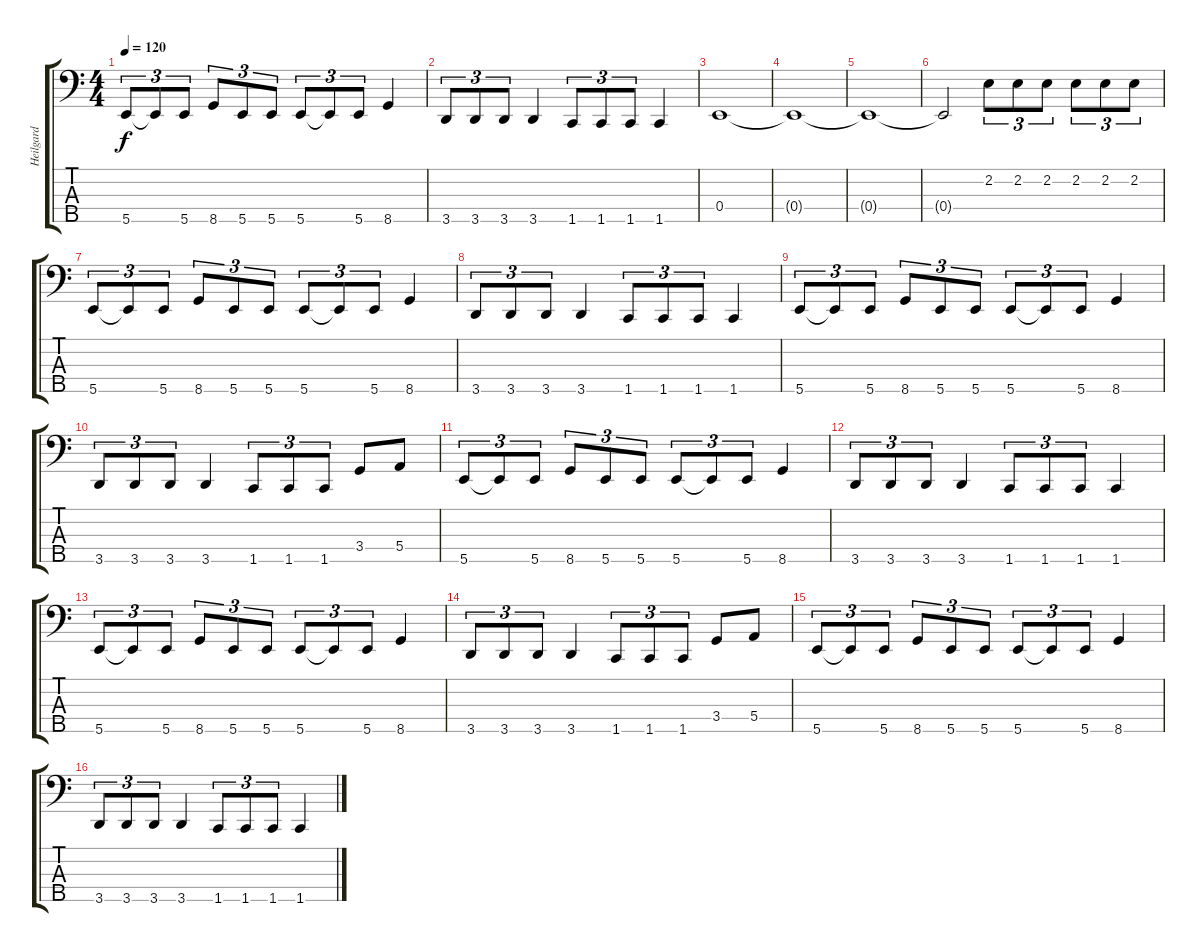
\track ("Heilgard" "Heilgard") {instrument electricbassfinger}
\staff {score tabs}
\tuning (G2 D2 A1 E1 B0) {hide}
\ts (4 4)
\tempo 120
\clef f4
\ks c
5.5.8{tu (3 2) dy f} 5.5{t}.8{tu (3 2)} 5.5.8{tu (3 2)} 8.5.8{tu (3 2)} 5.5.8{tu (3 2)} 5.5.8{tu (3 2)} 5.5.8{tu (3 2)} 5.5{t}.8{tu (3 2)} 5.5.8{tu (3 2)} 8.5.4 |
3.5.8{tu (3 2)} 3.5.8{tu (3 2)} 3.5.8{tu (3 2)} 3.5.4 1.5.8{tu (3 2)} 1.5.8{tu (3 2)} 1.5.8{tu (3 2)} 1.5.4 |
0.4.1 |
0.4{t}.1 |
0.4{t}.1 |
0.4{t}.2 2.2.8{tu (3 2)} 2.2.8{tu (3 2)} 2.2.8{tu (3 2)} 2.2.8{tu (3 2)} 2.2.8{tu (3 2)} 2.2.8{tu (3 2)} |
5.5.8{tu (3 2)} 5.5{t}.8{tu (3 2)} 5.5.8{tu (3 2)} 8.5.8{tu (3 2)} 5.5.8{tu (3 2)} 5.5.8{tu (3 2)} 5.5.8{tu (3 2)} 5.5{t}.8{tu (3 2)} 5.5.8{tu (3 2)} 8.5.4 |
3.5.8{tu (3 2)} 3.5.8{tu (3 2)} 3.5.8{tu (3 2)} 3.5.4 1.5.8{tu (3 2)} 1.5.8{tu (3 2)} 1.5.8{tu (3 2)} 1.5.4 |
5.5.8{tu (3 2)} 5.5{t}.8{tu (3 2)} 5.5.8{tu (3 2)} 8.5.8{tu (3 2)} 5.5.8{tu (3 2)} 5.5.8{tu (3 2)} 5.5.8{tu (3 2)} 5.5{t}.8{tu (3 2)} 5.5.8{tu (3 2)} 8.5.4 |
3.5.8{tu (3 2)} 3.5.8{tu (3 2)} 3.5.8{tu (3 2)} 3.5.4 1.5.8{tu (3 2)} 1.5.8{tu (3 2)} 1.5.8{tu (3 2)} 3.4.8 5.4.8 |
5.5.8{tu (3 2)} 5.5{t}.8{tu (3 2)} 5.5.8{tu (3 2)} 8.5.8{tu (3 2)} 5.5.8{tu (3 2)} 5.5.8{tu (3 2)} 5.5.8{tu (3 2)} 5.5{t}.8{tu (3 2)} 5.5.8{tu (3 2)} 8.5.4 |
3.5.8{tu (3 2)} 3.5.8{tu (3 2)} 3.5.8{tu (3 2)} 3.5.4 1.5.8{tu (3 2)} 1.5.8{tu (3 2)} 1.5.8{tu (3 2)} 1.5.4 |
5.5.8{tu (3 2)} 5.5{t}.8{tu (3 2)} 5.5.8{tu (3 2)} 8.5.8{tu (3 2)} 5.5.8{tu (3 2)} 5.5.8{tu (3 2)} 5.5.8{tu (3 2)} 5.5{t}.8{tu (3 2)} 5.5.8{tu (3 2)} 8.5.4 |
3.5.8{tu (3 2)} 3.5.8{tu (3 2)} 3.5.8{tu (3 2)} 3.5.4 1.5.8{tu (3 2)} 1.5.8{tu (3 2)} 1.5.8{tu (3 2)} 3.4.8 5.4.8 |
5.5.8{tu (3 2)} 5.5{t}.8{tu (3 2)} 5.5.8{tu (3 2)} 8.5.8{tu (3 2)} 5.5.8{tu (3 2)} 5.5.8{tu (3 2)} 5.5.8{tu (3 2)} 5.5{t}.8{tu (3 2)} 5.5.8{tu (3 2)} 8.5.4 |
3.5.8{tu (3 2)} 3.5.8{tu (3 2)} 3.5.8{tu (3 2)} 3.5.4 1.5.8{tu (3 2)} 1.5.8{tu (3 2)} 1.5.8{tu (3 2)} 1.5.4
